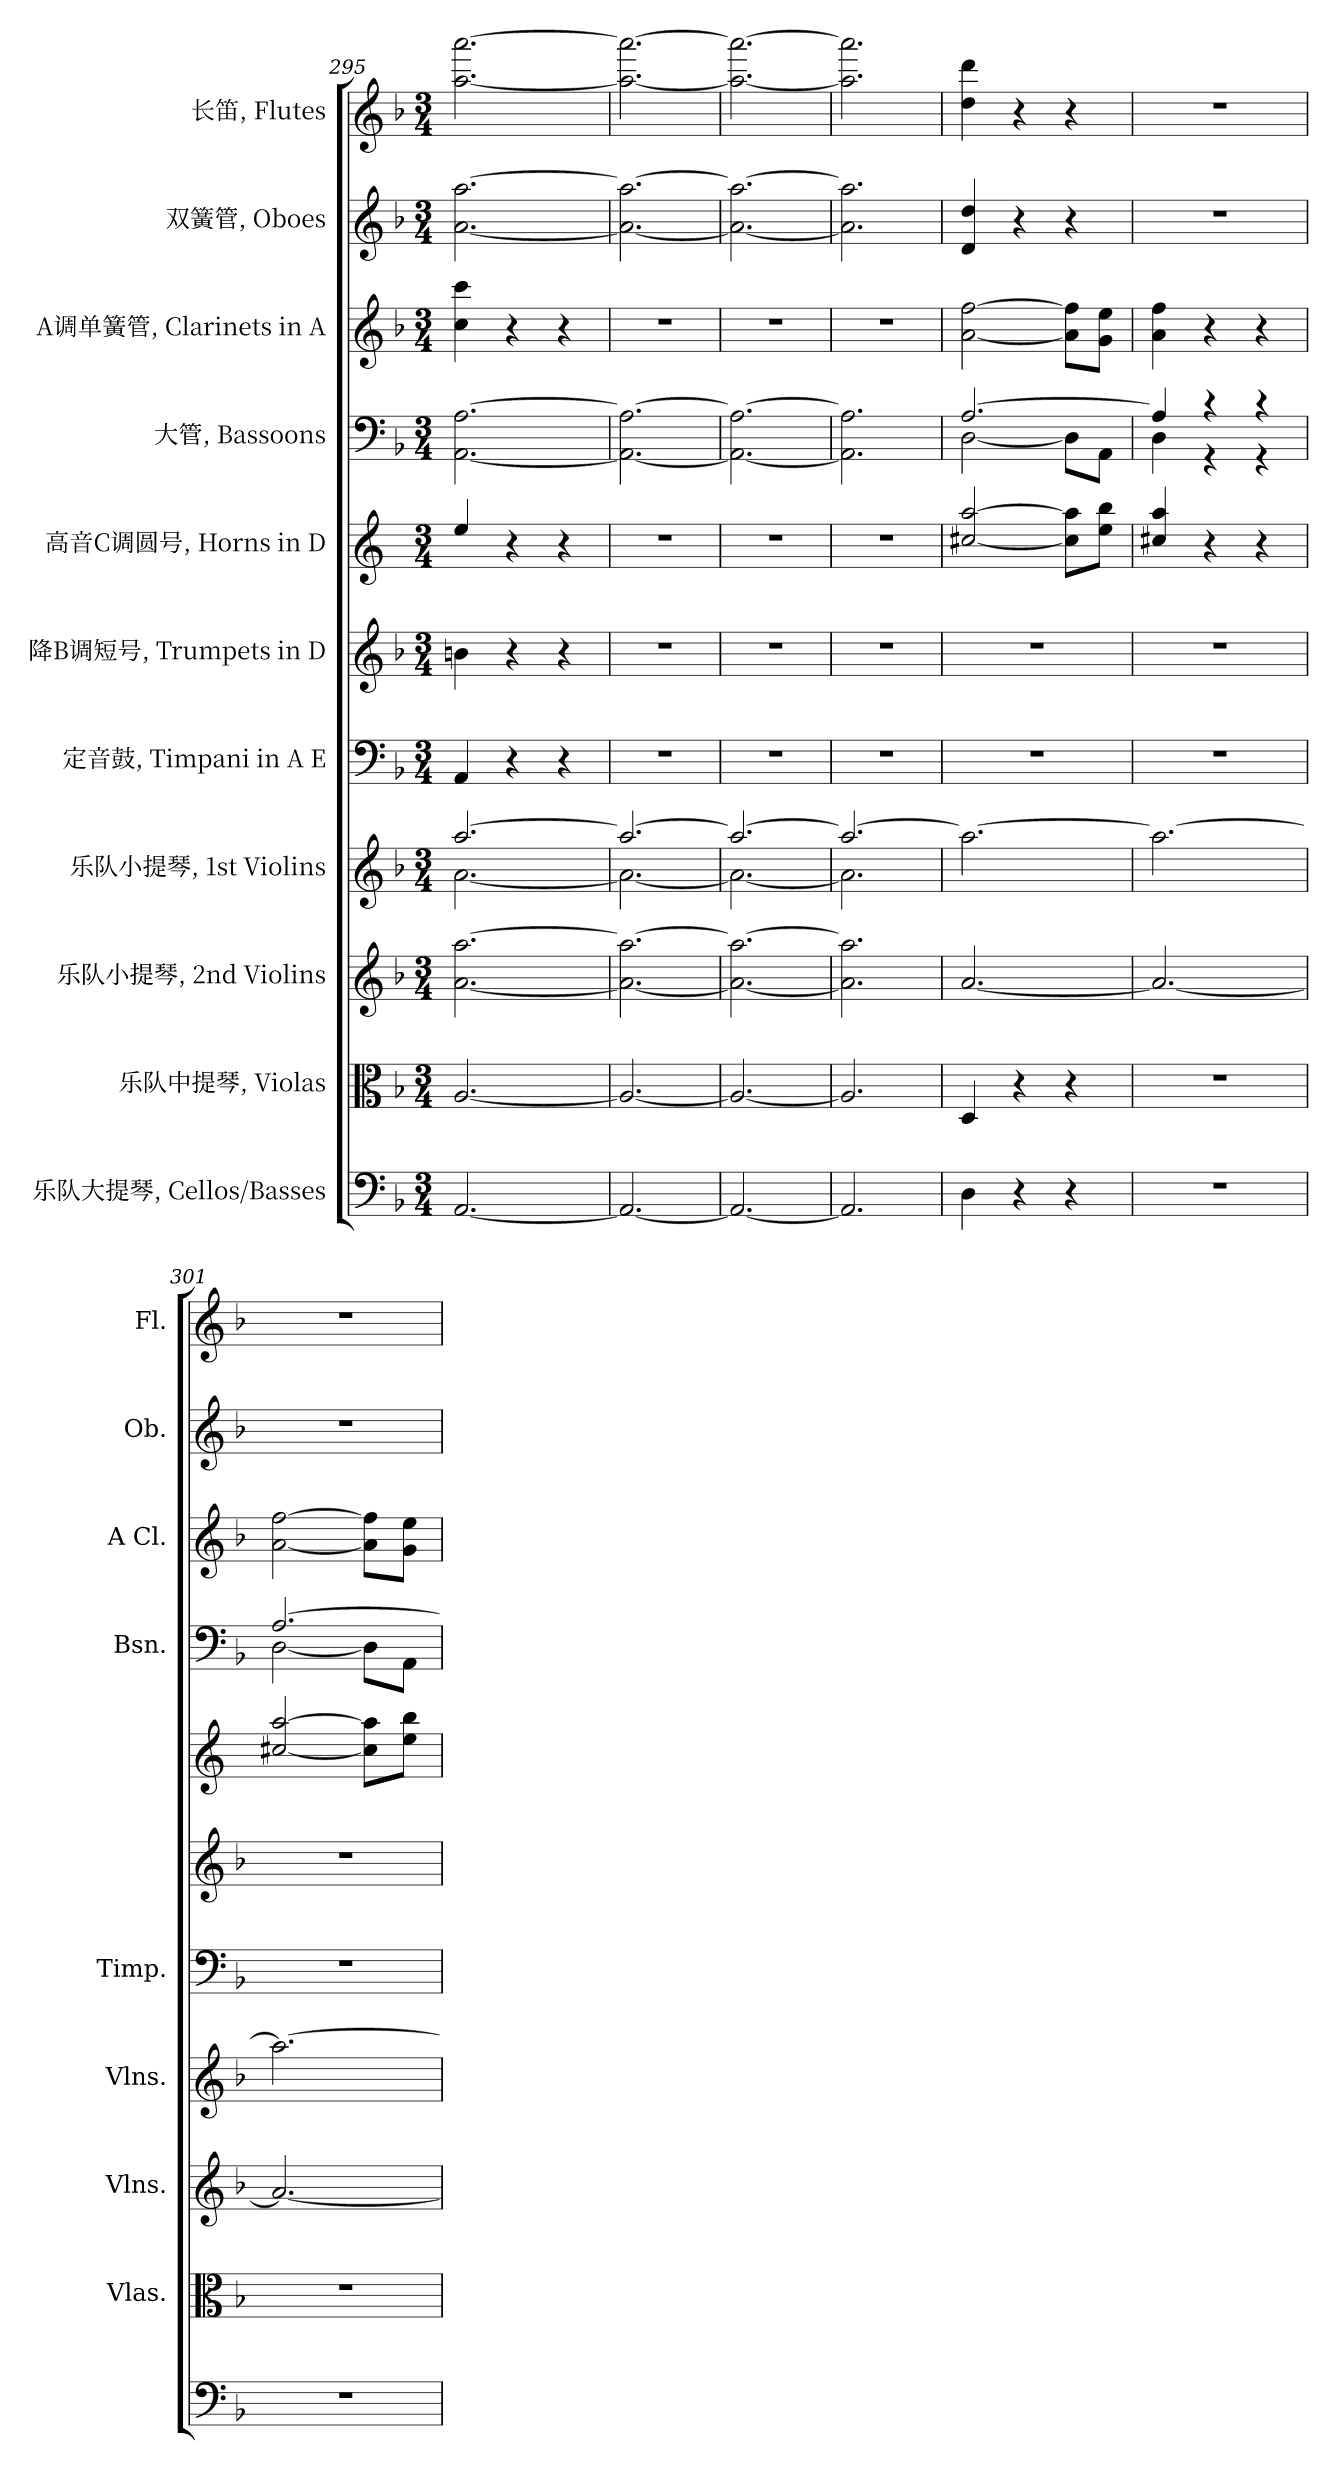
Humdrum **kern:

**kern	**kern	**kern	**kern	**kern	**kern	**kern	**kern	**kern	**kern	**kern
*part11	*part10	*part9	*part8	*part7	*part6	*part5	*part4	*part3	*part2	*part1
*staff11	*staff10	*staff9	*staff8	*staff7	*staff6	*staff5	*staff4	*staff3	*staff2	*staff1
*I"乐队大提琴, Cellos/Basses	*I"乐队中提琴, Violas	*I"乐队小提琴, 2nd Violins	*I"乐队小提琴, 1st Violins	*I"定音鼓, Timpani in A E	*I"降B调短号, Trumpets in D	*I"高音C调圆号, Horns in D	*I"大管, Bassoons	*I"A调单簧管, Clarinets in A	*I"双簧管, Oboes	*I"长笛, Flutes
*	*I'Vlas.	*I'Vlns.	*I'Vlns.	*I'Timp.	*	*	*I'Bsn.	*I'A Cl.	*I'Ob.	*I'Fl.
*clefF4	*clefC3	*clefG2	*clefG2	*clefF4	*clefG2	*clefG2	*clefF4	*clefG2	*clefG2	*clefG2
*	*	*	*	*	*ITrd1c2	*ITrd4c7	*	*ITrd2c3	*	*
*k[b-]	*k[b-]	*k[b-]	*k[b-]	*k[b-]	*k[b-e-a-]	*k[b-]	*k[b-]	*k[f#c#]	*k[b-]	*k[b-]
*M3/4	*M3/4	*M3/4	*M3/4	*M3/4	*M3/4	*M3/4	*M3/4	*M3/4	*M3/4	*M3/4
=295	=295	=295	=295	=295	=295	=295	=295	=295	=295	=295
*	*	*	*^	*	*	*	*	*	*	*
[2.AA/	[2.A/	[2.a\ [2.aa\	[2.aa/	[2.a\	4AA/	4an\	4a/	[2.AA\ [2.A\	4a\ 4aa\	[2.a\ [2.aa\	[2.aa\ [2.aaa\
.	.	.	.	.	4r	4r	4r	.	4r	.	.
.	.	.	.	.	4r	4r	4r	.	4r	.	.
=296	=296	=296	=296	=296	=296	=296	=296	=296	=296	=296	=296
2.AA/_	2.A/_	2.a\_ 2.aa\_	2.aa/_	2.a\_	2.r	2.r	2.r	2.AA\_ 2.A\_	2.r	2.a\_ 2.aa\_	2.aa\_ 2.aaa\_
=297	=297	=297	=297	=297	=297	=297	=297	=297	=297	=297	=297
2.AA/_	2.A/_	2.a\_ 2.aa\_	2.aa/_	2.a\_	2.r	2.r	2.r	2.AA\_ 2.A\_	2.r	2.a\_ 2.aa\_	2.aa\_ 2.aaa\_
=298	=298	=298	=298	=298	=298	=298	=298	=298	=298	=298	=298
2.AA/]	2.A/]	2.a\] 2.aa\]	2.aa/_	2.a\]	2.r	2.r	2.r	2.AA\] 2.A\]	2.r	2.a\] 2.aa\]	2.aa\] 2.aaa\]
*	*	*	*v	*v	*	*	*	*	*	*	*
!!LO:PB:g=z
=299	=299	=299	=299	=299	=299	=299	=299	=299	=299	=299
*	*	*	*	*	*	*	*	*	*	*MM170
*	*	*	*	*	*	*	*^	*	*	*
4D\	4D/	[2.a/	2.aa\_	2.r	2.r	[2f#X/ [2dd/	[2.A/	[2D\	[2f#\ [2dd\	4d/ 4dd/	4dd\ 4ddd\
4r	4r	.	.	.	.	.	.	.	.	4r	4r
4r	4r	.	.	.	.	8f#\] 8dd\]L	.	8D\L]	8f#\] 8dd\]L	4r	4r
.	.	.	.	.	.	8a\ 8ee\J	.	8AA\J	8e\ 8cc#\J	.	.
=300	=300	=300	=300	=300	=300	=300	=300	=300	=300	=300	=300
2.r	2.r	2.a/_	2.aa\_	2.r	2.r	4f#X/ 4dd/	4A/]	4D\	4f#\ 4dd\	2.r	2.r
.	.	.	.	.	.	4r	4r	4r	4r	.	.
.	.	.	.	.	.	4r	4r	4r	4r	.	.
=301	=301	=301	=301	=301	=301	=301	=301	=301	=301	=301	=301
2.r	2.r	2.a/_	2.aa\_	2.r	2.r	[2f#X/ [2dd/	[2.A/	[2D\	[2f#\ [2dd\	2.r	2.r
.	.	.	.	.	.	8f#\] 8dd\]L	.	8D\L]	8f#\] 8dd\]L	.	.
.	.	.	.	.	.	8a\ 8ee\J	.	8AA\J	8e\ 8cc#\J	.	.
*	*	*	*	*	*	*	*v	*v	*	*	*
=	=	=	=	=	=	=	=	=	=	=
*-	*-	*-	*-	*-	*-	*-	*-	*-	*-	*-
